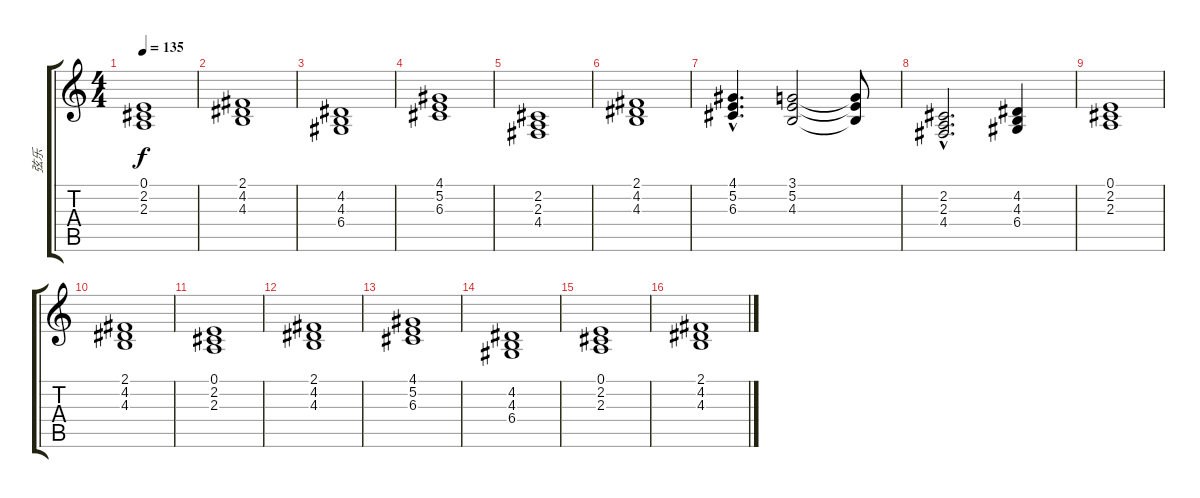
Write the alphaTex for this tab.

\track ("弦乐" "弦乐") {instrument stringensemble1}
\staff {score tabs}
\tuning (E4 B3 G3 D3 A2 E2) {hide}
\ts (4 4)
\tempo 135
\clef g2
\ks c
(0.1 2.2 2.3).1{dy f} |
(2.1 4.2 4.3).1 |
(4.2 4.3 6.4).1 |
(4.1 5.2 6.3).1 |
(2.2 2.3 4.4).1 |
(2.1 4.2 4.3).1 |
(4.1{hac} 5.2{hac} 6.3{hac}).4{d} (3.1 5.2 4.3).2 (3.1{t} 5.2{t} 4.3{t}).8 |
(2.2{hac} 2.3{hac} 4.4{hac}).2{d} (4.2 4.3 6.4).4 |
(0.1 2.2 2.3).1 |
(2.1 4.2 4.3).1 |
(0.1 2.2 2.3).1 |
(2.1 4.2 4.3).1 |
(4.1 5.2 6.3).1 |
(4.2 4.3 6.4).1 |
(0.1 2.2 2.3).1 |
(2.1 4.2 4.3).1
